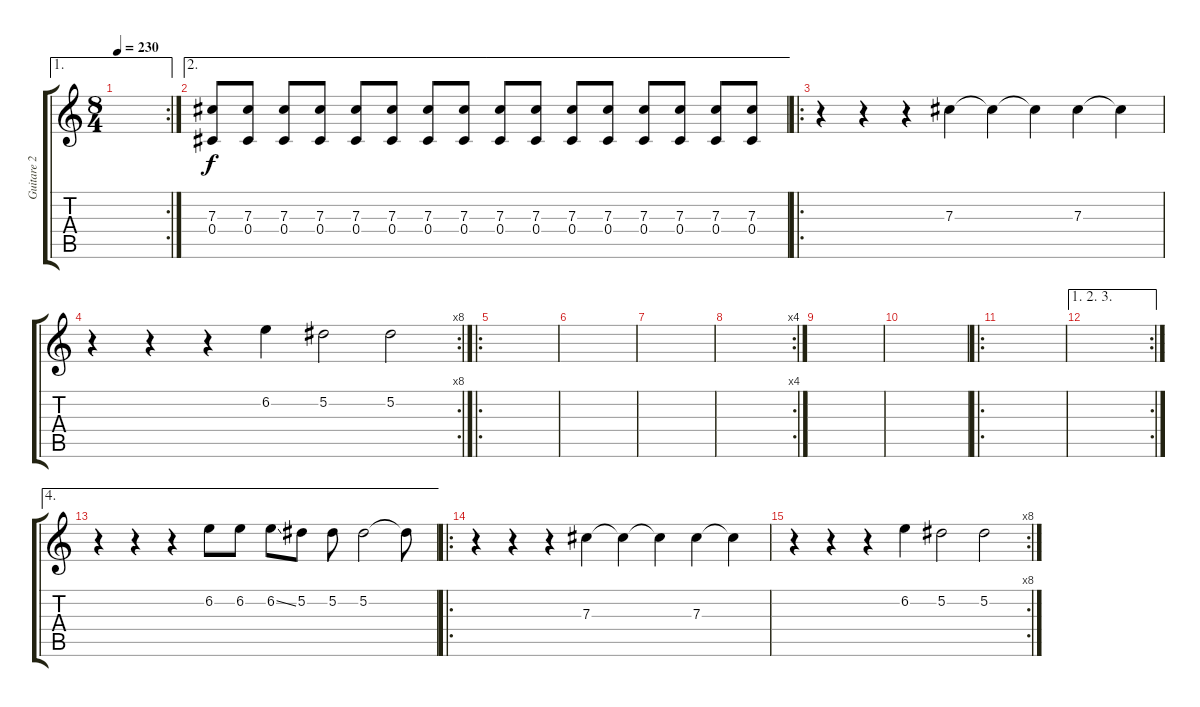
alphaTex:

\track ("Guitare 2" "Guitare 2") {instrument distortionguitar}
\staff {score tabs}
\tuning (Eb4 Bb3 Gb3 Db3 Ab2 Db2) {hide}
\ae 1
\rc 2
\ts (8 4)
\tempo 230
\clef g2
\ks c
|
\ae 2
(7.3 0.4).8 (7.3 0.4).8 (7.3 0.4).8 (7.3 0.4).8 (7.3 0.4).8 (7.3 0.4).8 (7.3 0.4).8 (7.3 0.4).8 (7.3 0.4).8 (7.3 0.4).8 (7.3 0.4).8 (7.3 0.4).8 (7.3 0.4).8 (7.3 0.4).8 (7.3 0.4).8 (7.3 0.4).8 |
\ro
r.4 r.4 r.4 7.3.4 7.3{t}.4 7.3{t}.4 7.3.4 7.3{t}.4 |
\rc 8
r.4 r.4 r.4 6.2.4 5.2.2 5.2.2 |
\ro
|
|
|
\rc 4
|
|
|
\ro
|
\ae (1 2 3)
\rc 2
|
\ae 4
r.4 r.4 r.4 6.2.8 6.2.8 6.2{ss}.8 5.2.8 5.2.8 5.2.2 5.2{t}.8 |
\ro
r.4 r.4 r.4 7.3.4 7.3{t}.4 7.3{t}.4 7.3.4 7.3{t}.4 |
\rc 8
r.4 r.4 r.4 6.2.4 5.2.2 5.2.2
